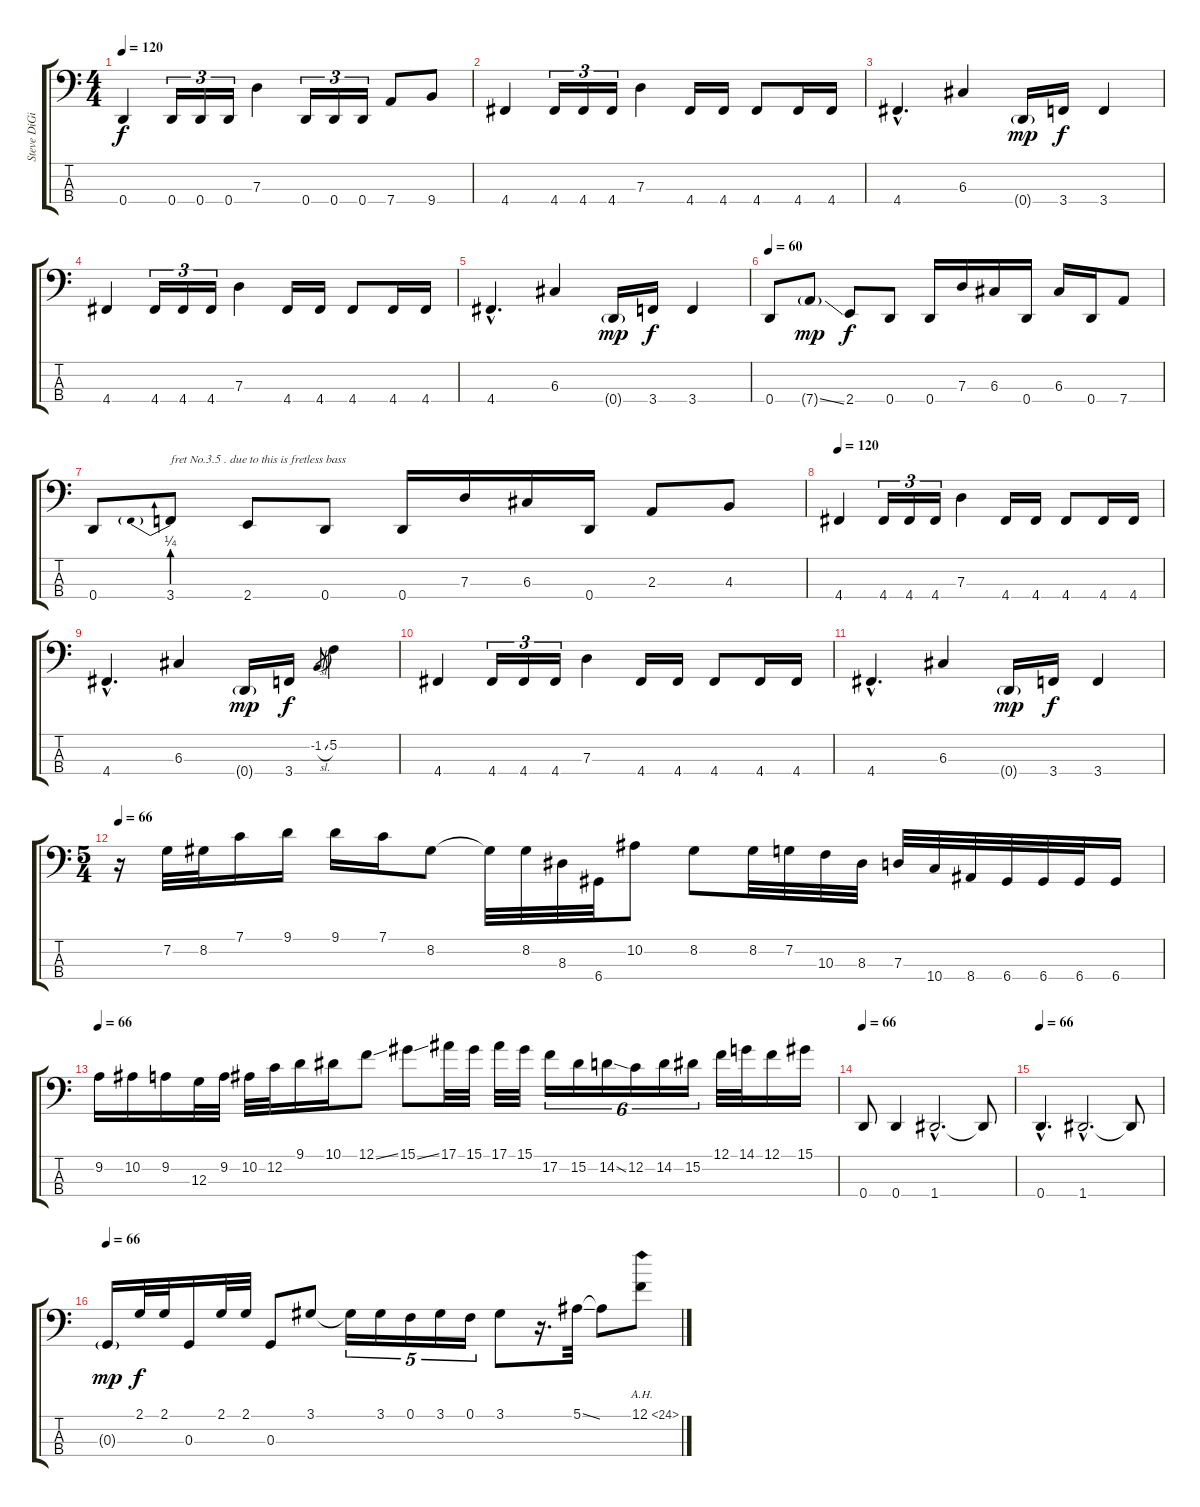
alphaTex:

\track ("Steve DiGiorgio" "Steve DiGi") {instrument fretlessbass}
\staff {score tabs}
\tuning (F2 C2 G1 D1) {hide}
\ts (4 4)
\tempo 120
\clef f4
\ks c
0.4.4{dy f} 0.4.16{tu (3 2)} 0.4.16{tu (3 2)} 0.4.16{tu (3 2)} 7.3.4 0.4.16{tu (3 2)} 0.4.16{tu (3 2)} 0.4.16{tu (3 2)} 7.4.8 9.4.8 |
4.4.4 4.4.16{tu (3 2)} 4.4.16{tu (3 2)} 4.4.16{tu (3 2)} 7.3.4 4.4.16 4.4.16 4.4.8 4.4.16 4.4.16 |
4.4{hac}.4{d} 6.3.4 0.4{g}.16{dy mp} 3.4.16{dy f} 3.4.4 |
4.4.4 4.4.16{tu (3 2)} 4.4.16{tu (3 2)} 4.4.16{tu (3 2)} 7.3.4 4.4.16 4.4.16 4.4.8 4.4.16 4.4.16 |
4.4{hac}.4{d} 6.3.4 0.4{g}.16{dy mp} 3.4.16{dy f} 3.4.4 |
\tempo 60
0.4.8 7.4{ss g}.8{dy mp} 2.4.8{dy f} 0.4.8 0.4.16 7.3.16 6.3.16 0.4.16 6.3.16 0.4.16 7.4.8 |
0.4.8 3.4{be (prebend 0 1 60 1)}.8{txt "fret No.3.5 . due to this is fretless bass"} 2.4.8 0.4.8 0.4.16 7.3.16 6.3.16 0.4.16 2.3.8 4.3.8 |
\tempo 120
4.4.4 4.4.16{tu (3 2)} 4.4.16{tu (3 2)} 4.4.16{tu (3 2)} 7.3.4 4.4.16 4.4.16 4.4.8 4.4.16 4.4.16 |
4.4{hac}.4{d} 6.3.4 0.4{g}.16{dy mp} 3.4.16{dy f} -1.2{sl}.8{gr} 5.2.4 |
4.4.4 4.4.16{tu (3 2)} 4.4.16{tu (3 2)} 4.4.16{tu (3 2)} 7.3.4 4.4.16 4.4.16 4.4.8 4.4.16 4.4.16 |
4.4{hac}.4{d} 6.3.4 0.4{g}.16{dy mp} 3.4.16{dy f} 3.4.4 |
\ts (5 4)
\tempo 66
r.16 7.2.32 8.2.32 7.1.16 9.1.16 9.1.16 7.1.16 8.2.8 8.2{t}.32 8.2.32 8.3.32 6.4.32 10.2.8 8.2.8 8.2.32 7.2.32 10.3.32 8.3.32 7.3.32 10.4.32 8.4.32 6.4.32 6.4.32 6.4.32 6.4.16 |
\tempo 66
9.2.16 10.2.16 9.2.16 12.3.32 9.2.32 10.2.32 12.2.32 9.1.16 10.1.16 12.1{ss}.8 15.1{ss}.8 17.1.32 15.1.32 17.1.32 15.1.32 17.2.16{tu (6 4)} 15.2.16{tu (6 4)} 14.2{ss}.16{tu (6 4)} 12.2.16{tu (6 4)} 14.2.16{tu (6 4)} 15.2.16{tu (6 4)} 12.1.32 14.1.32 12.1.16 15.1.16 |
\tempo 66
0.4.8 0.4.4 1.4{hac}.2{d} 1.4{t}.8 |
\tempo 66
0.4{hac}.4{d} 1.4{hac}.2{d} 1.4{t}.8 |
\tempo 66
0.3{g}.16{dy mp} 2.1.32{dy f} 2.1.32 0.3.16 2.1.32 2.1.32 0.3.8 3.1.8 3.1{t}.16{tu (5 4)} 3.1.16{tu (5 4)} 0.1.16{tu (5 4)} 3.1.16{tu (5 4)} 0.1.16{tu (5 4)} 3.1.8 r.16{d} 5.1{ss}.32 5.1{t}.8 12.1{ah 12}.8
